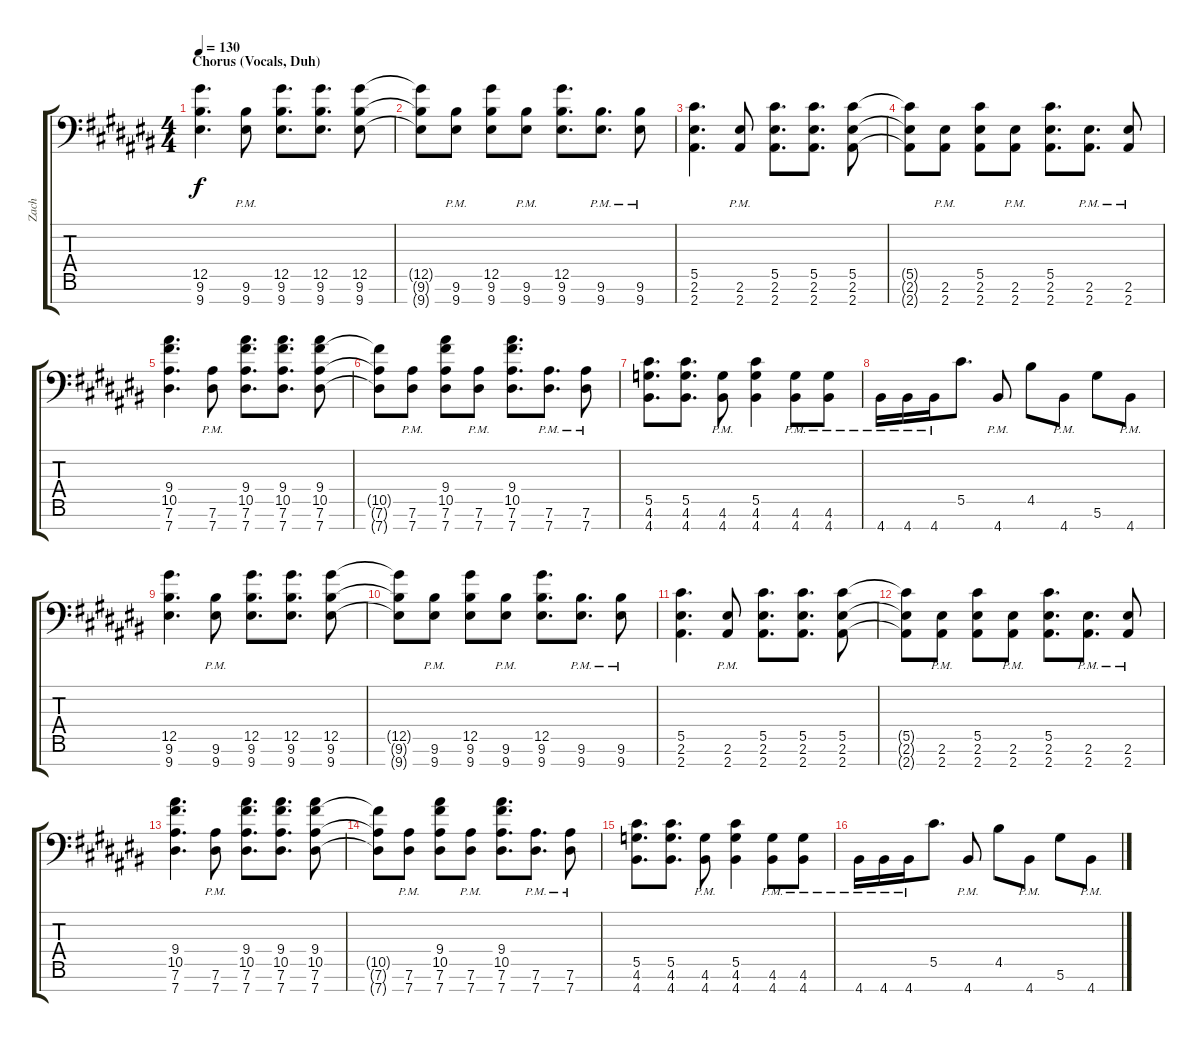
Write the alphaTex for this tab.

\track ("Zach" "Zach") {instrument distortionguitar}
\staff {score tabs}
\tuning (Eb4 Bb3 Gb3 Db3 Ab2 Eb2 Ab1) {hide}
\ts (4 4)
\section ("" "Chorus (Vocals, Duh)")
\tempo 130
\clef f4
\ks a#minor
(12.5 9.6 9.7).4{d dy f} (9.6{pm} 9.7{pm}).8 (12.5 9.6 9.7).8{d} (12.5 9.6 9.7).8{d} (12.5 9.6 9.7).8 |
(12.5{t} 9.6{t} 9.7{t}).8 (9.6{pm} 9.7{pm}).8 (12.5 9.6 9.7).8 (9.6{pm} 9.7{pm}).8 (12.5 9.6 9.7).8{d} (9.6{pm} 9.7{pm}).8{d} (9.6{pm} 9.7{pm}).8 |
(5.5 2.6 2.7).4{d} (2.6{pm} 2.7{pm}).8 (5.5 2.6 2.7).8{d} (5.5 2.6 2.7).8{d} (5.5 2.6 2.7).8 |
(5.5{t} 2.6{t} 2.7{t}).8 (2.6{pm} 2.7{pm}).8 (5.5 2.6 2.7).8 (2.6{pm} 2.7{pm}).8 (5.5 2.6 2.7).8{d} (2.6{pm} 2.7{pm}).8{d} (2.6{pm} 2.7{pm}).8 |
(9.4 10.5 7.6 7.7).4{d} (7.6{pm} 7.7{pm}).8 (9.4 10.5 7.6 7.7).8{d} (9.4 10.5 7.6 7.7).8{d} (9.4 10.5 7.6 7.7).8 |
(10.5{t} 7.6{t} 7.7{t}).8 (7.6{pm} 7.7{pm}).8 (9.4 10.5 7.6 7.7).8 (7.6{pm} 7.7{pm}).8 (9.4 10.5 7.6 7.7).8{d} (7.6{pm} 7.7{pm}).8{d} (7.6{pm} 7.7{pm}).8 |
(5.5 4.6 4.7).8{d} (5.5 4.6 4.7).8{d} (4.6{pm} 4.7{pm}).8 (5.5 4.6 4.7).4 (4.6{pm} 4.7{pm}).8 (4.6{pm} 4.7{pm}).8 |
4.7{pm}.16 4.7{pm}.16 4.7{pm}.16 5.5.8{d} 4.7{pm}.8 4.5.8 4.7{pm}.8 5.6.8 4.7{pm}.8 |
(12.5 9.6 9.7).4{d} (9.6{pm} 9.7{pm}).8 (12.5 9.6 9.7).8{d} (12.5 9.6 9.7).8{d} (12.5 9.6 9.7).8 |
(12.5{t} 9.6{t} 9.7{t}).8 (9.6{pm} 9.7{pm}).8 (12.5 9.6 9.7).8 (9.6{pm} 9.7{pm}).8 (12.5 9.6 9.7).8{d} (9.6{pm} 9.7{pm}).8{d} (9.6{pm} 9.7{pm}).8 |
(5.5 2.6 2.7).4{d} (2.6{pm} 2.7{pm}).8 (5.5 2.6 2.7).8{d} (5.5 2.6 2.7).8{d} (5.5 2.6 2.7).8 |
(5.5{t} 2.6{t} 2.7{t}).8 (2.6{pm} 2.7{pm}).8 (5.5 2.6 2.7).8 (2.6{pm} 2.7{pm}).8 (5.5 2.6 2.7).8{d} (2.6{pm} 2.7{pm}).8{d} (2.6{pm} 2.7{pm}).8 |
(9.4 10.5 7.6 7.7).4{d} (7.6{pm} 7.7{pm}).8 (9.4 10.5 7.6 7.7).8{d} (9.4 10.5 7.6 7.7).8{d} (9.4 10.5 7.6 7.7).8 |
(10.5{t} 7.6{t} 7.7{t}).8 (7.6{pm} 7.7{pm}).8 (9.4 10.5 7.6 7.7).8 (7.6{pm} 7.7{pm}).8 (9.4 10.5 7.6 7.7).8{d} (7.6{pm} 7.7{pm}).8{d} (7.6{pm} 7.7{pm}).8 |
(5.5 4.6 4.7).8{d} (5.5 4.6 4.7).8{d} (4.6{pm} 4.7{pm}).8 (5.5 4.6 4.7).4 (4.6{pm} 4.7{pm}).8 (4.6{pm} 4.7{pm}).8 |
4.7{pm}.16 4.7{pm}.16 4.7{pm}.16 5.5.8{d} 4.7{pm}.8 4.5.8 4.7{pm}.8 5.6.8 4.7{pm}.8
